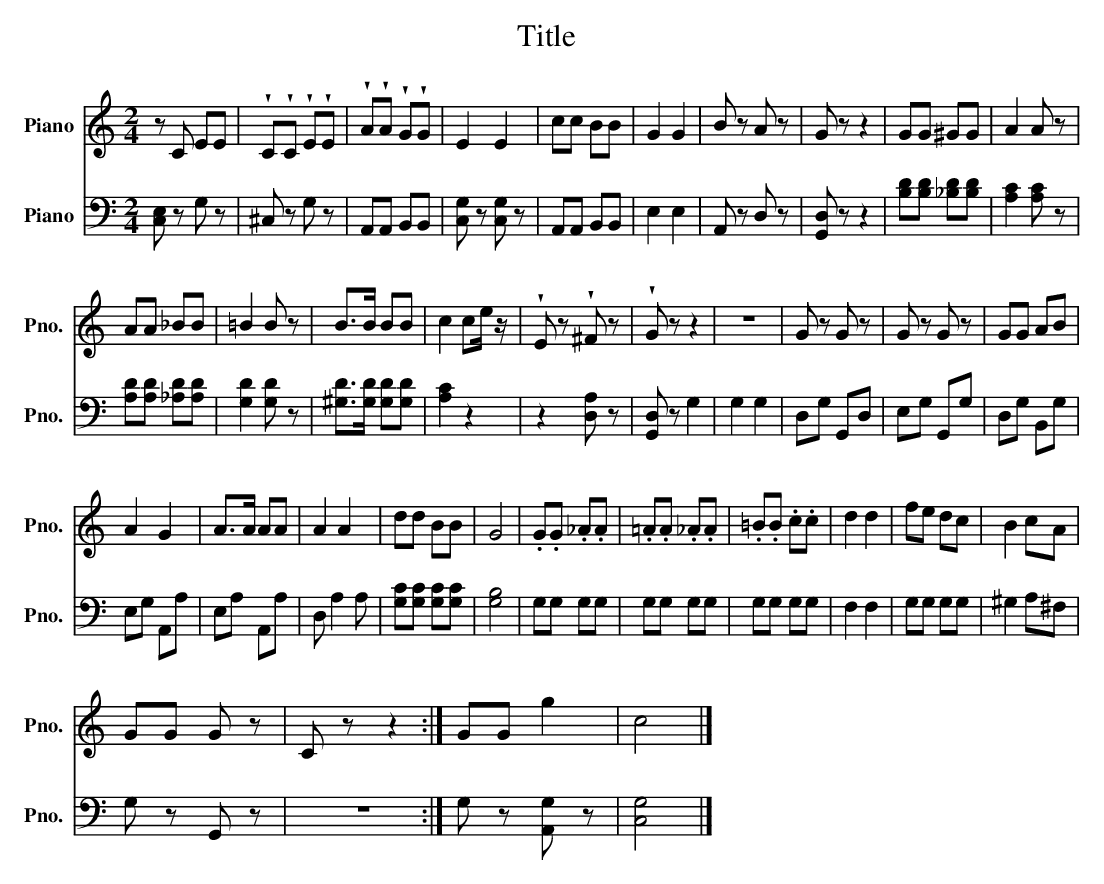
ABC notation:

X:1
T:Title
%%score 1 2
L:1/8
M:2/4
K:C
V:1 treble nm="Piano" snm="Pno."
V:2 bass nm="Piano" snm="Pno."
V:1
z C EE | !wedge!C!wedge!C !wedge!E!wedge!E | !wedge!A!wedge!A !wedge!G!wedge!G | E2 E2 | cc BB |
G2 G2 | B z A z | G z z2 | GG ^GG | A2 A z |$ AA _BB | =B2 B z | B>B BB | c2 ce/ z/ |
!wedge!E z !wedge!^F z | !wedge!G z z2 | z4 | G z G z | G z G z | GG AB |$ A2 G2 | A>A AA |
A2 A2 | dd BB | G4 | .G.G ._A.A | .=A.A ._A.A | .=B.B .c.c | d2 d2 | fe dc | B2 cA |$ GG G z |
C z z2 :| GG g2 | c4 |]
V:2
[C,E,] z G, z | ^C, z G, z | A,,A,, B,,B,, | [C,G,] z [C,G,] z | A,,A,, B,,B,, | E,2 E,2 |
A,, z D, z | [G,,D,] z z2 | [B,D][B,D] [_B,D][B,D] | [A,C]2 [A,C] z |$ [A,D][A,D] [_A,D][A,D] |
[G,D]2 [G,D] z | [^G,D]>[G,D] [G,D][G,D] | [A,C]2 z2 | z2 [D,A,] z | [G,,D,] z G,2 | G,2 G,2 |
D,G, G,,D, | E,G, G,,G, | D,G, B,,G, |$ E,G, A,,A, | E,A, A,,A, | D, A,2 A, |
[G,C][G,C] [G,C][G,C] | [G,B,]4 | G,G, G,G, | G,G, G,G, | G,G, G,G, | F,2 F,2 | G,G, G,G, |
^G,2 A,^F, |$ G, z G,, z | z4 :| G, z [A,,G,] z | [C,G,]4 |]
